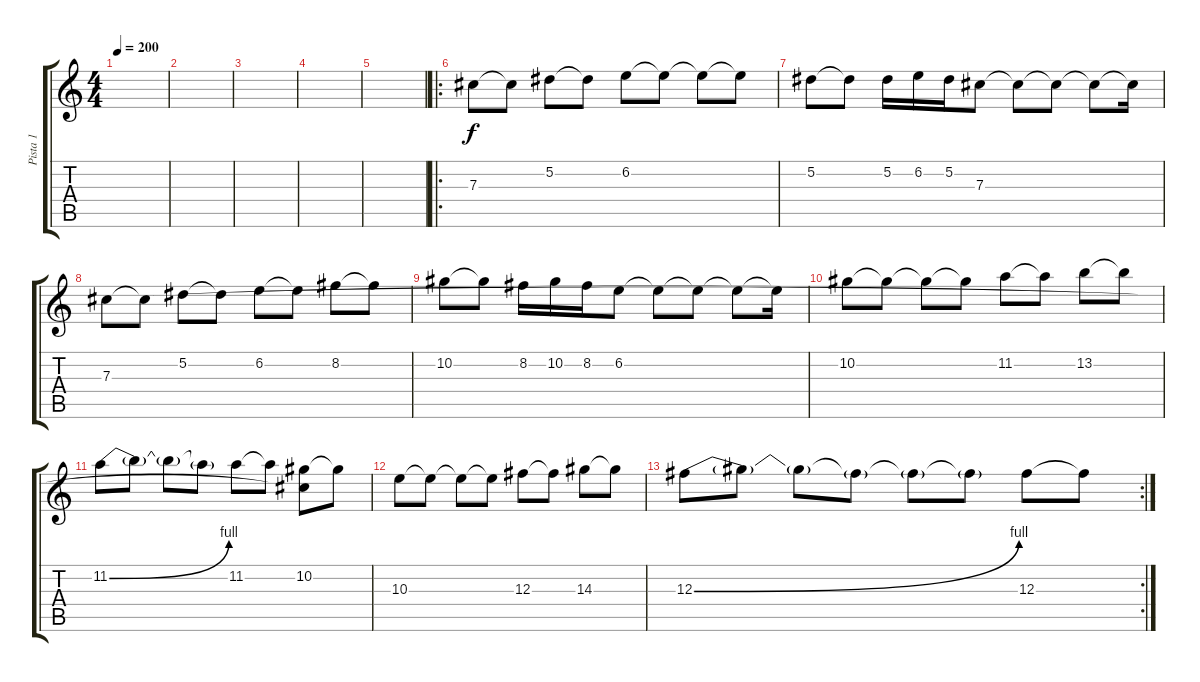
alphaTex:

\track ("Pista 1" "Pista 1") {instrument distortionguitar}
\staff {score tabs}
\tuning (Eb4 Bb3 Gb3 Db3 Ab2 Eb2) {hide}
\ts (4 4)
\tempo 200
\clef g2
\ks c
|
|
|
|
|
\ro
7.3.8 7.3{t}.8 5.2.8 5.2{t}.8 6.2.8 6.2{t}.8 6.2{t}.8 6.2{t}.8 |
5.2.8 5.2{t}.8 5.2.16 6.2.16 5.2.16 7.3.8 7.3{t}.8 7.3{t}.8 7.3{t}.8 7.3{t}.16 |
7.3.8 7.3{t}.8 5.2.8 5.2{t}.8 6.2.8 6.2{t}.8 8.2.8 8.2{t}.8 |
10.2.8 10.2{t}.8 8.2.16 10.2.16 8.2.16 6.2.8 6.2{t}.8 6.2{t}.8 6.2{t}.8 6.2{t}.16 |
10.2.8 10.2{t}.8 10.2{t}.8 10.2{t}.8 11.2.8 11.2{t}.8 13.2.8 13.2{t}.8 |
11.2{be (bend 0 0 60 4)}.8 11.2{t}.8 11.2{t}.8 11.2{t}.8 11.2.8 11.2{t}.8 (10.2 7.3{t}).8 10.2{t}.8 |
10.3.8 10.3{t}.8 10.3{t}.8 10.3{t}.8 12.3.8 12.3{t}.8 14.3.8 14.3{t}.8 |
\rc 2
12.3{be (bend 0 0 60 4)}.8 12.3{t}.8 12.3{t}.8 12.3{t}.8 12.3{t}.8 12.3{t}.8 12.3.8 12.3{t}.8
